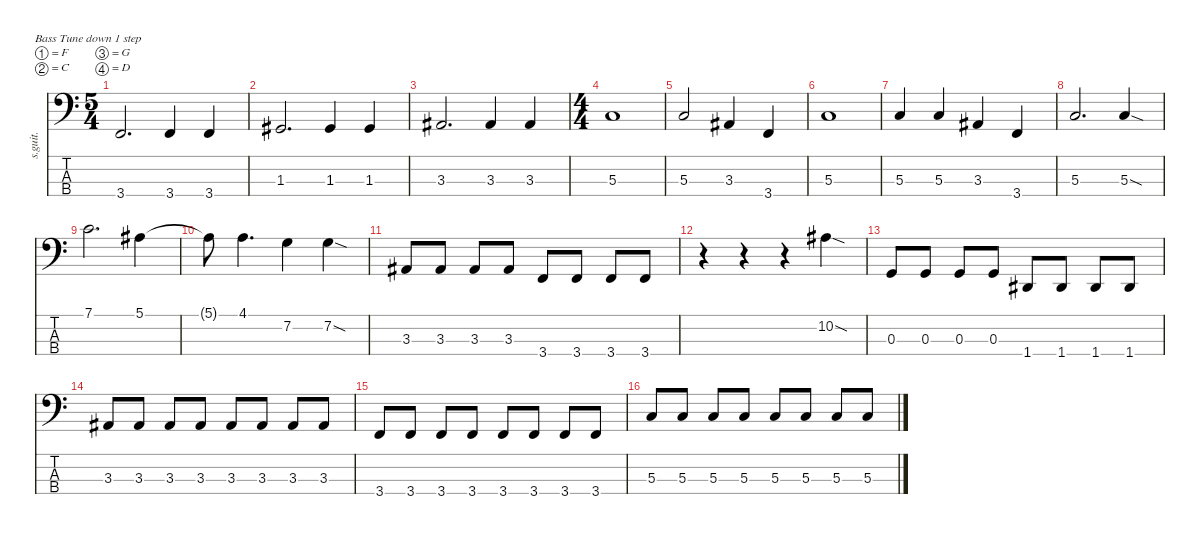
\defaultSystemsLayout 4
\hideDynamics
\bracketExtendMode nobrackets
\track ("A Nameless Ghoul - Bass" "s.guit.") {instrument electricbasspick}
\staff {score tabs}
\tuning (F2 C2 G1 D1)
\ts (5 4)
\beaming (8 2 2 2 2)
\tempo (130 hide)
\clef f4
\ks c
3.4.2{d dy f} 3.4.4 3.4.4 |
1.3{acc #}.2{d} 1.3{acc #}.4 1.3{acc #}.4 |
3.3{acc #}.2{d} 3.3{acc #}.4 3.3{acc #}.4 |
\ts (4 4)
\beaming (8 2 2 2 2)
5.3.1 |
5.3.2 3.3{acc #}.4 3.4.4 |
5.3.1 |
5.3.4 5.3.4 3.3{acc #}.4 3.4.4 |
5.3.2{d} 5.3{sod}.4 |
7.1.2{d} 5.1{acc #}.4 |
5.1{t acc #}.8 4.1.4{d} 7.2.4 7.2{sod}.4 |
3.3{acc #}.8 3.3{acc #}.8 3.3{acc #}.8 3.3{acc #}.8 3.4.8 3.4.8 3.4.8 3.4.8 |
r.4 r.4 r.4 10.2{sod acc #}.4 |
0.3.8 0.3.8 0.3.8 0.3.8 1.4{acc #}.8 1.4{acc #}.8 1.4{acc #}.8 1.4{acc #}.8 |
3.3{acc #}.8 3.3{acc #}.8 3.3{acc #}.8 3.3{acc #}.8 3.3{acc #}.8 3.3{acc #}.8 3.3{acc #}.8 3.3{acc #}.8 |
3.4.8 3.4.8 3.4.8 3.4.8 3.4.8 3.4.8 3.4.8 3.4.8 |
5.3.8 5.3.8 5.3.8 5.3.8 5.3.8 5.3.8 5.3.8 5.3.8
